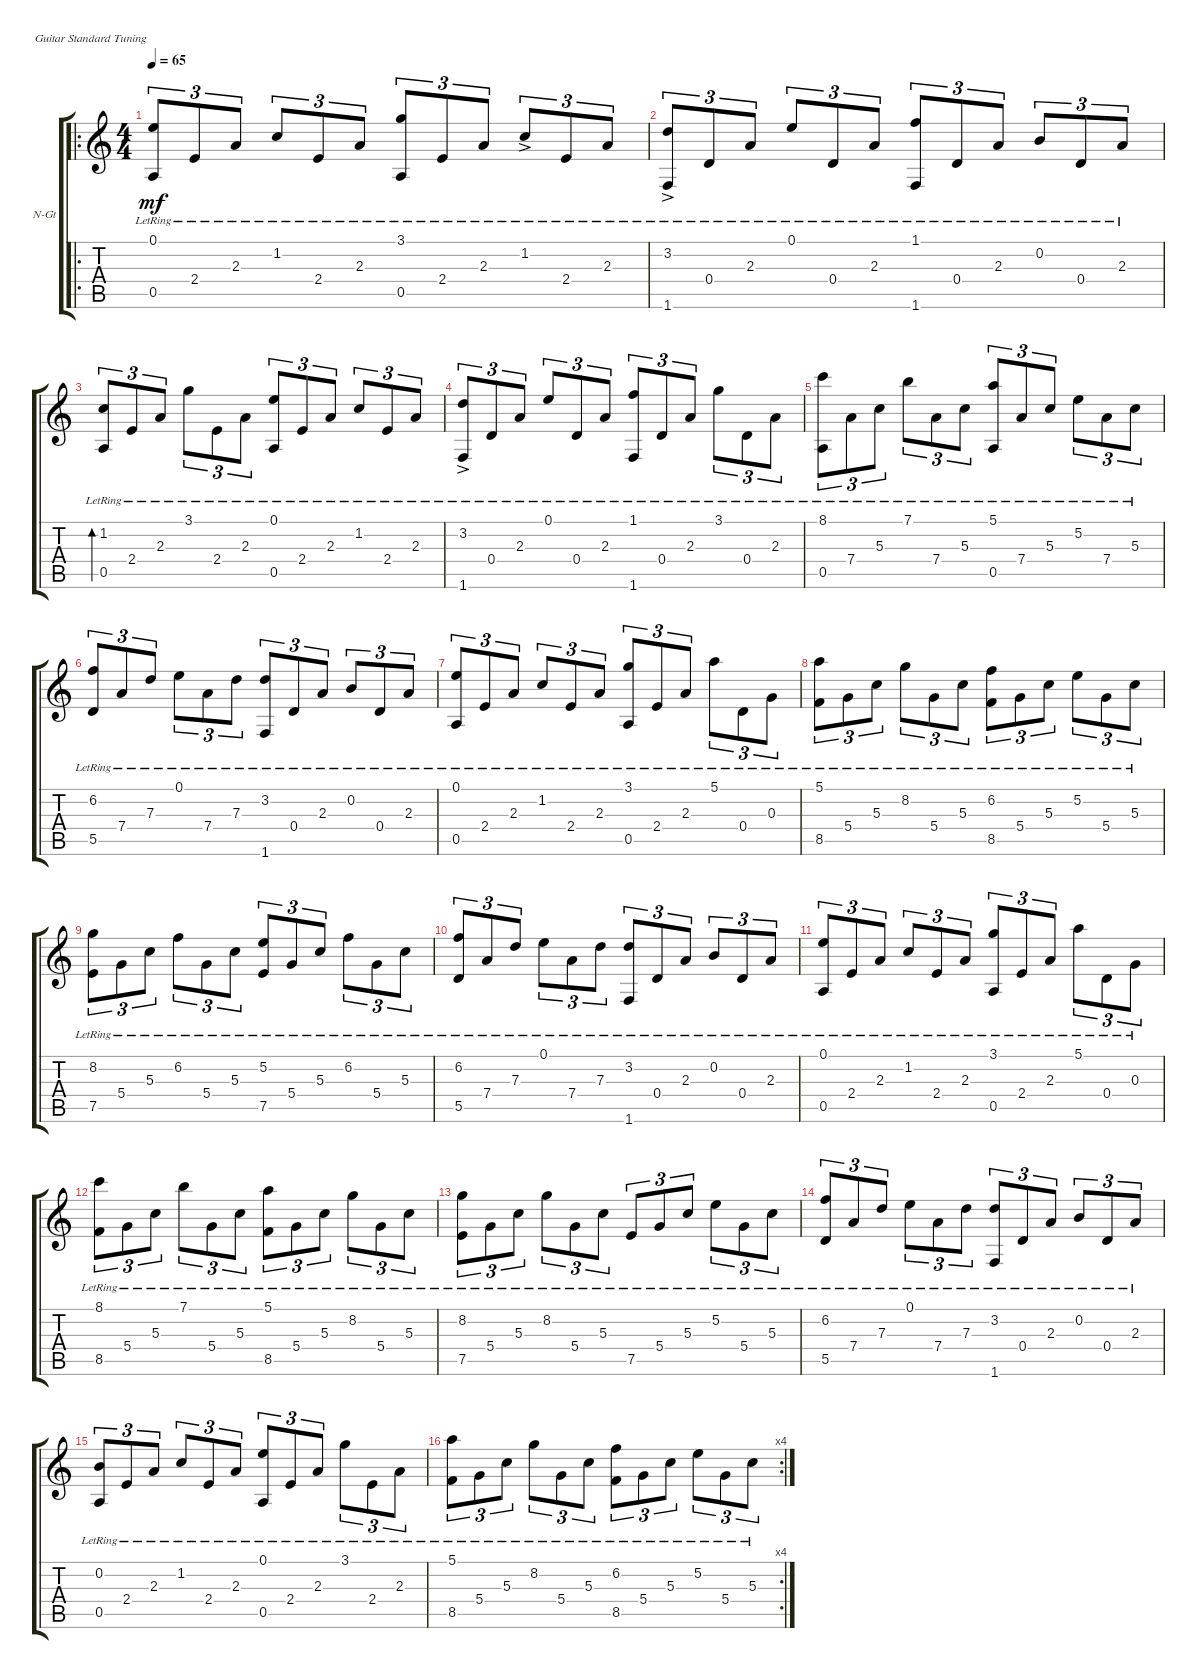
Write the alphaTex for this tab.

\defaultSystemsLayout 4
\bracketExtendMode groupsimilarinstruments
\firstSystemTrackNameOrientation horizontal
\otherSystemsTrackNameOrientation horizontal
\track ("Nylon Guitar" "N-Gt") {instrument acousticguitarnylon}
\staff {score tabs}
\tuning (E4 B3 G3 D3 A2 E2)
\ro
\ts (4 4)
\tempo 65
\clef g2
\ks c
(0.1{lr} 0.5{lr}).8{tu (3 2) dy mf instrument acousticguitarnylon} 2.4{lr}.8{tu (3 2)} 2.3{lr}.8{tu (3 2)} 1.2{lr}.8{tu (3 2)} 2.4{lr}.8{tu (3 2)} 2.3{lr}.8{tu (3 2)} (3.1{lr} 0.5{lr}).8{tu (3 2)} 2.4{lr}.8{tu (3 2)} 2.3{lr}.8{tu (3 2)} 1.2{ac lr}.8{tu (3 2)} 2.4{lr}.8{tu (3 2)} 2.3{lr}.8{tu (3 2)} |
(1.6{ac lr} 3.2{lr}).8{tu (3 2)} 0.4{lr}.8{tu (3 2)} 2.3{lr}.8{tu (3 2)} 0.1{lr}.8{tu (3 2)} 0.4{lr}.8{tu (3 2)} 2.3{lr}.8{tu (3 2)} (1.1{lr} 1.6{lr}).8{tu (3 2)} 0.4{lr}.8{tu (3 2)} 2.3{lr}.8{tu (3 2)} 0.2{lr}.8{tu (3 2)} 0.4{lr}.8{tu (3 2)} 2.3{lr}.8{tu (3 2)} |
(1.2{lr} 0.5{lr}).8{tu (3 2) bd 99} 2.4{lr}.8{tu (3 2)} 2.3{lr}.8{tu (3 2)} 3.1{lr}.8{tu (3 2)} 2.4{lr}.8{tu (3 2)} 2.3{lr}.8{tu (3 2)} (0.1{lr} 0.5{lr}).8{tu (3 2)} 2.4{lr}.8{tu (3 2)} 2.3{lr}.8{tu (3 2)} 1.2{lr}.8{tu (3 2)} 2.4{lr}.8{tu (3 2)} 2.3{lr}.8{tu (3 2)} |
(1.6{ac lr} 3.2{lr}).8{tu (3 2)} 0.4{lr}.8{tu (3 2)} 2.3{lr}.8{tu (3 2)} 0.1{lr}.8{tu (3 2)} 0.4{lr}.8{tu (3 2)} 2.3{lr}.8{tu (3 2)} (1.1{lr} 1.6{lr}).8{tu (3 2)} 0.4{lr}.8{tu (3 2)} 2.3{lr}.8{tu (3 2)} 3.1{lr}.8{tu (3 2)} 0.4{lr}.8{tu (3 2)} 2.3{lr}.8{tu (3 2)} |
(8.1{lr} 0.5{lr}).8{tu (3 2)} 7.4{lr}.8{tu (3 2)} 5.3{lr}.8{tu (3 2)} 7.1{lr}.8{tu (3 2)} 7.4{lr}.8{tu (3 2)} 5.3{lr}.8{tu (3 2)} (0.5{lr} 5.1{lr}).8{tu (3 2)} 7.4{lr}.8{tu (3 2)} 5.3{lr}.8{tu (3 2)} 5.2{lr}.8{tu (3 2)} 7.4{lr}.8{tu (3 2)} 5.3{lr}.8{tu (3 2)} |
(6.2{lr} 5.5{lr}).8{tu (3 2)} 7.4{lr}.8{tu (3 2)} 7.3{lr}.8{tu (3 2)} 0.1{lr}.8{tu (3 2)} 7.4{lr}.8{tu (3 2)} 7.3{lr}.8{tu (3 2)} (1.6{lr} 3.2{lr}).8{tu (3 2)} 0.4{lr}.8{tu (3 2)} 2.3{lr}.8{tu (3 2)} 0.2{lr}.8{tu (3 2)} 0.4{lr}.8{tu (3 2)} 2.3{lr}.8{tu (3 2)} |
(0.1{lr} 0.5{lr}).8{tu (3 2)} 2.4{lr}.8{tu (3 2)} 2.3{lr}.8{tu (3 2)} 1.2{lr}.8{tu (3 2)} 2.4{lr}.8{tu (3 2)} 2.3{lr}.8{tu (3 2)} (3.1{lr} 0.5{lr}).8{tu (3 2)} 2.4{lr}.8{tu (3 2)} 2.3{lr}.8{tu (3 2)} 5.1{lr}.8{tu (3 2)} 0.4{lr}.8{tu (3 2)} 0.3{lr}.8{tu (3 2)} |
(5.1{lr} 8.5{lr}).8{tu (3 2)} 5.4{lr}.8{tu (3 2)} 5.3{lr}.8{tu (3 2)} 8.2{lr}.8{tu (3 2)} 5.4{lr}.8{tu (3 2)} 5.3{lr}.8{tu (3 2)} (6.2{lr} 8.5{lr}).8{tu (3 2)} 5.4{lr}.8{tu (3 2)} 5.3{lr}.8{tu (3 2)} 5.2{lr}.8{tu (3 2)} 5.4{lr}.8{tu (3 2)} 5.3{lr}.8{tu (3 2)} |
(8.2{lr} 7.5{lr}).8{tu (3 2)} 5.4{lr}.8{tu (3 2)} 5.3{lr}.8{tu (3 2)} 6.2{lr}.8{tu (3 2)} 5.4{lr}.8{tu (3 2)} 5.3{lr}.8{tu (3 2)} (5.2{lr} 7.5{lr}).8{tu (3 2)} 5.4{lr}.8{tu (3 2)} 5.3{lr}.8{tu (3 2)} 6.2{lr}.8{tu (3 2)} 5.4{lr}.8{tu (3 2)} 5.3{lr}.8{tu (3 2)} |
(6.2{lr} 5.5{lr}).8{tu (3 2)} 7.4{lr}.8{tu (3 2)} 7.3{lr}.8{tu (3 2)} 0.1{lr}.8{tu (3 2)} 7.4{lr}.8{tu (3 2)} 7.3{lr}.8{tu (3 2)} (3.2{lr} 1.6{lr}).8{tu (3 2)} 0.4{lr}.8{tu (3 2)} 2.3{lr}.8{tu (3 2)} 0.2{lr}.8{tu (3 2)} 0.4{lr}.8{tu (3 2)} 2.3{lr}.8{tu (3 2)} |
(0.1{lr} 0.5{lr}).8{tu (3 2)} 2.4{lr}.8{tu (3 2)} 2.3{lr}.8{tu (3 2)} 1.2{lr}.8{tu (3 2)} 2.4{lr}.8{tu (3 2)} 2.3{lr}.8{tu (3 2)} (3.1{lr} 0.5{lr}).8{tu (3 2)} 2.4{lr}.8{tu (3 2)} 2.3{lr}.8{tu (3 2)} 5.1{lr}.8{tu (3 2)} 0.4{lr}.8{tu (3 2)} 0.3{lr}.8{tu (3 2)} |
(8.1{lr} 8.5{lr}).8{tu (3 2)} 5.4{lr}.8{tu (3 2)} 5.3{lr}.8{tu (3 2)} 7.1{lr}.8{tu (3 2)} 5.4{lr}.8{tu (3 2)} 5.3{lr}.8{tu (3 2)} (5.1{lr} 8.5{lr}).8{tu (3 2)} 5.4{lr}.8{tu (3 2)} 5.3{lr}.8{tu (3 2)} 8.2{lr}.8{tu (3 2)} 5.4{lr}.8{tu (3 2)} 5.3{lr}.8{tu (3 2)} |
(8.2{lr} 7.5{lr}).8{tu (3 2)} 5.4{lr}.8{tu (3 2)} 5.3{lr}.8{tu (3 2)} 8.2{lr}.8{tu (3 2)} 5.4{lr}.8{tu (3 2)} 5.3{lr}.8{tu (3 2)} 7.5{lr}.8{tu (3 2)} 5.4{lr}.8{tu (3 2)} 5.3{lr}.8{tu (3 2)} 5.2{lr}.8{tu (3 2)} 5.4{lr}.8{tu (3 2)} 5.3{lr}.8{tu (3 2)} |
(6.2{lr} 5.5{lr}).8{tu (3 2)} 7.4{lr}.8{tu (3 2)} 7.3{lr}.8{tu (3 2)} 0.1{lr}.8{tu (3 2)} 7.4{lr}.8{tu (3 2)} 7.3{lr}.8{tu (3 2)} (3.2{lr} 1.6{lr}).8{tu (3 2)} 0.4{lr}.8{tu (3 2)} 2.3{lr}.8{tu (3 2)} 0.2{lr}.8{tu (3 2)} 0.4{lr}.8{tu (3 2)} 2.3{lr}.8{tu (3 2)} |
(0.5{lr} 0.2{lr}).8{tu (3 2)} 2.4{lr}.8{tu (3 2)} 2.3{lr}.8{tu (3 2)} 1.2{lr}.8{tu (3 2)} 2.4{lr}.8{tu (3 2)} 2.3{lr}.8{tu (3 2)} (0.1{lr} 0.5{lr}).8{tu (3 2)} 2.4{lr}.8{tu (3 2)} 2.3{lr}.8{tu (3 2)} 3.1{lr}.8{tu (3 2)} 2.4{lr}.8{tu (3 2)} 2.3{lr}.8{tu (3 2)} |
\rc 4
(5.1{lr} 8.5{lr}).8{tu (3 2)} 5.4{lr}.8{tu (3 2)} 5.3{lr}.8{tu (3 2)} 8.2{lr}.8{tu (3 2)} 5.4{lr}.8{tu (3 2)} 5.3{lr}.8{tu (3 2)} (6.2{lr} 8.5{lr}).8{tu (3 2)} 5.4{lr}.8{tu (3 2)} 5.3{lr}.8{tu (3 2)} 5.2{lr}.8{tu (3 2)} 5.4{lr}.8{tu (3 2)} 5.3{lr}.8{tu (3 2)}
